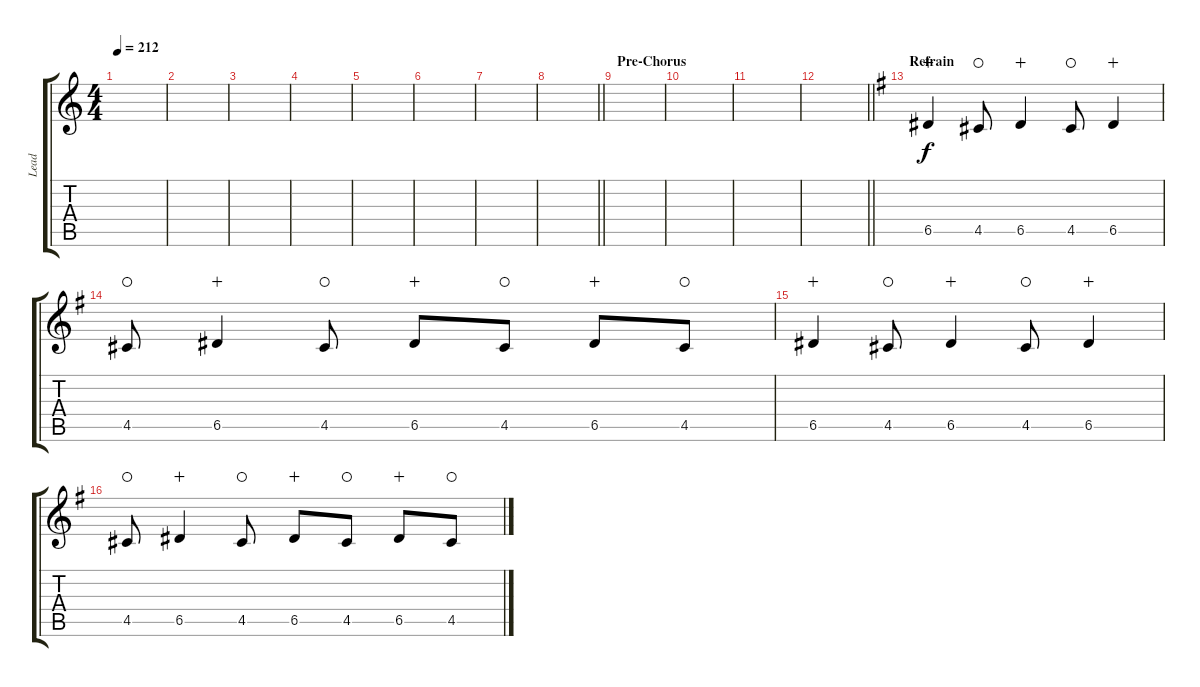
\track ("Lead" "Lead") {instrument distortionguitar}
\staff {score tabs}
\tuning (E4 B3 G3 D3 A2 D2) {hide}
\ts (4 4)
\tempo 212
\clef g2
\ks c
|
|
|
|
|
|
|
\barLineRight lightlight
|
\section ("" "Pre-Chorus")
|
|
|
\barLineRight lightlight
|
\section ("" "Refrain")
\ks eminor
6.5.4{wahc} 4.5.8{waho} 6.5.4{wahc} 4.5.8{waho} 6.5.4{wahc} |
4.5.8{waho} 6.5.4{wahc} 4.5.8{waho} 6.5.8{wahc} 4.5.8{waho} 6.5.8{wahc} 4.5.8{waho} |
6.5.4{wahc} 4.5.8{waho} 6.5.4{wahc} 4.5.8{waho} 6.5.4{wahc} |
4.5.8{waho} 6.5.4{wahc} 4.5.8{waho} 6.5.8{wahc} 4.5.8{waho} 6.5.8{wahc} 4.5.8{waho}
